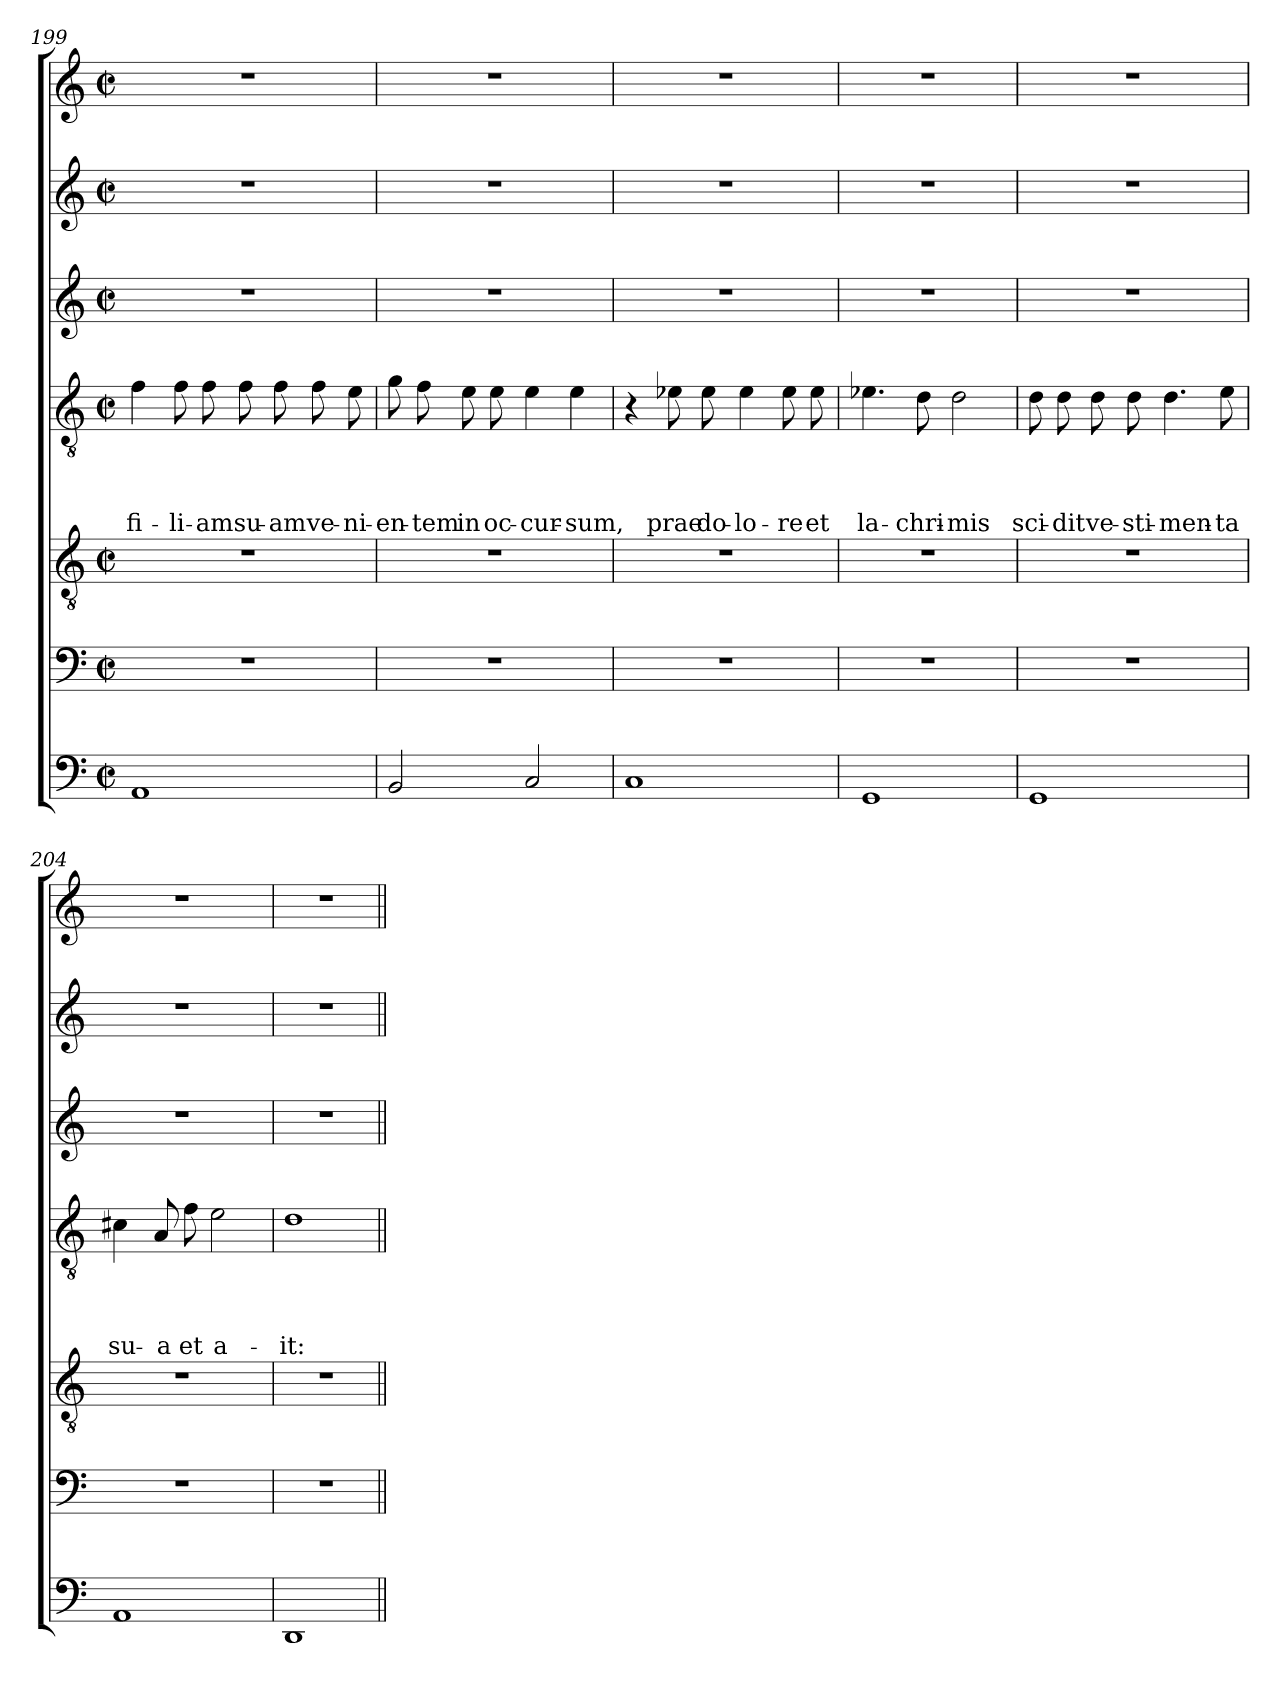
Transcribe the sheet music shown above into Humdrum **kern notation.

**kern	**kern	**kern	**kern	**text	**text	**text	**text	**kern	**kern	**kern
*part7	*part6	*part5	*part4	*part4	*part4	*part4	*part4	*part3	*part2	*part1
*staff7	*staff6	*staff5	*staff4	*staff4	*staff4	*staff4	*staff4	*staff3	*staff2	*staff1
*clefF4	*clefF4	*clefGv2	*clefGv2	*	*	*	*	*clefG2	*clefG2	*clefG2
*	*ITrd8c14	*	*	*	*	*	*	*	*	*
*k[]	*k[]	*k[]	*k[]	*	*	*	*	*k[]	*k[]	*k[]
*C:	*C:	*C:	*C:	*	*	*	*	*C:	*C:	*C:
*M2/2	*M2/2	*M2/2	*M2/2	*	*	*	*	*M2/2	*M2/2	*M2/2
*met(c|)	*met(c|)	*met(c|)	*met(c|)	*	*	*	*	*met(c|)	*met(c|)	*met(c|)
=199	=199	=199	=199	=199	=199	=199	=199	=199	=199	=199
!	!	!	!	!	!	!	!LO:LY:b	!	!	!
1AA	1r	1r	4f\	.	.	.	fi-	1r	1r	1r
!	!	!	!	!	!	!	!LO:LY:b	!	!	!
.	.	.	8f\	.	.	.	-li-	.	.	.
!	!	!	!	!	!	!	!LO:LY:b	!	!	!
.	.	.	8f\	.	.	.	-am	.	.	.
!	!	!	!	!	!	!	!LO:LY:b	!	!	!
.	.	.	8f\	.	.	.	su-	.	.	.
!	!	!	!	!	!	!	!LO:LY:b	!	!	!
.	.	.	8f\	.	.	.	-am	.	.	.
!	!	!	!	!	!	!	!LO:LY:b	!	!	!
.	.	.	8f\	.	.	.	ve-	.	.	.
!	!	!	!	!	!	!	!LO:LY:b	!	!	!
.	.	.	8e\	.	.	.	-ni-	.	.	.
!!LO:LB:g=z
=200	=200	=200	=200	=200	=200	=200	=200	=200	=200	=200
!	!	!	!	!	!	!	!LO:LY:b	!	!	!
2BB/	1r	1r	8g\	.	.	.	-en-	1r	1r	1r
!	!	!	!	!	!	!	!LO:LY:b	!	!	!
.	.	.	8f\	.	.	.	-tem	.	.	.
!	!	!	!	!	!	!	!LO:LY:b	!	!	!
.	.	.	8e\	.	.	.	in	.	.	.
!	!	!	!	!	!	!	!LO:LY:b	!	!	!
.	.	.	8e\	.	.	.	oc-	.	.	.
!	!	!	!	!	!	!	!LO:LY:b	!	!	!
2C/	.	.	4e\	.	.	.	-cur-	.	.	.
!	!	!	!	!	!	!	!LO:LY:b	!	!	!
.	.	.	4e\	.	.	.	-sum,	.	.	.
=201	=201	=201	=201	=201	=201	=201	=201	=201	=201	=201
1C	1r	1r	4r	.	.	.	.	1r	1r	1r
!	!	!	!	!	!	!	!LO:LY:b	!	!	!
.	.	.	8e-X\	.	.	.	prae	.	.	.
!	!	!	!	!	!	!	!LO:LY:b	!	!	!
.	.	.	8e-\	.	.	.	do-	.	.	.
!	!	!	!	!	!	!	!LO:LY:b	!	!	!
.	.	.	4e-\	.	.	.	-lo-	.	.	.
!	!	!	!	!	!	!	!LO:LY:b	!	!	!
.	.	.	8e-\	.	.	.	-re	.	.	.
!	!	!	!	!	!	!	!LO:LY:b	!	!	!
.	.	.	8e-\	.	.	.	et	.	.	.
=202	=202	=202	=202	=202	=202	=202	=202	=202	=202	=202
!	!	!	!	!	!	!	!LO:LY:b	!	!	!
1GG	1r	1r	4.e-X\	.	.	.	la-	1r	1r	1r
!	!	!	!	!	!	!	!LO:LY:b	!	!	!
.	.	.	8d\	.	.	.	-chri-	.	.	.
!	!	!	!	!	!	!	!LO:LY:b	!	!	!
.	.	.	2d\	.	.	.	-mis	.	.	.
=203	=203	=203	=203	=203	=203	=203	=203	=203	=203	=203
!	!	!	!	!	!	!	!LO:LY:b	!	!	!
1GG	1r	1r	8d\	.	.	.	sci-	1r	1r	1r
!	!	!	!	!	!	!	!LO:LY:b	!	!	!
.	.	.	8d\	.	.	.	-dit	.	.	.
!	!	!	!	!	!	!	!LO:LY:b	!	!	!
.	.	.	8d\	.	.	.	ve-	.	.	.
!	!	!	!	!	!	!	!LO:LY:b	!	!	!
.	.	.	8d\	.	.	.	-sti-	.	.	.
!	!	!	!	!	!	!	!LO:LY:b	!	!	!
.	.	.	4.d\	.	.	.	-men-	.	.	.
!	!	!	!	!	!	!	!LO:LY:b	!	!	!
.	.	.	8e\	.	.	.	-ta	.	.	.
=204	=204	=204	=204	=204	=204	=204	=204	=204	=204	=204
!	!	!	!	!	!	!	!LO:LY:b	!	!	!
1AA	1r	1r	4c#X\	.	.	.	su-	1r	1r	1r
!	!	!	!	!	!	!	!LO:LY:b	!	!	!
.	.	.	8A/	.	.	.	-a	.	.	.
!	!	!	!	!	!	!	!LO:LY:b	!	!	!
.	.	.	8f\	.	.	.	et	.	.	.
!	!	!	!	!	!	!	!LO:LY:b	!	!	!
.	.	.	2e\	.	.	.	a-	.	.	.
=205	=205	=205	=205	=205	=205	=205	=205	=205	=205	=205
!	!	!	!	!	!	!	!LO:LY:b	!	!	!
1DD	1r	1r	1d	.	.	.	-it:	1r	1r	1r
=||	=||	=||	=||	=||	=||	=||	=||	=||	=||	=||
*-	*-	*-	*-	*-	*-	*-	*-	*-	*-	*-
